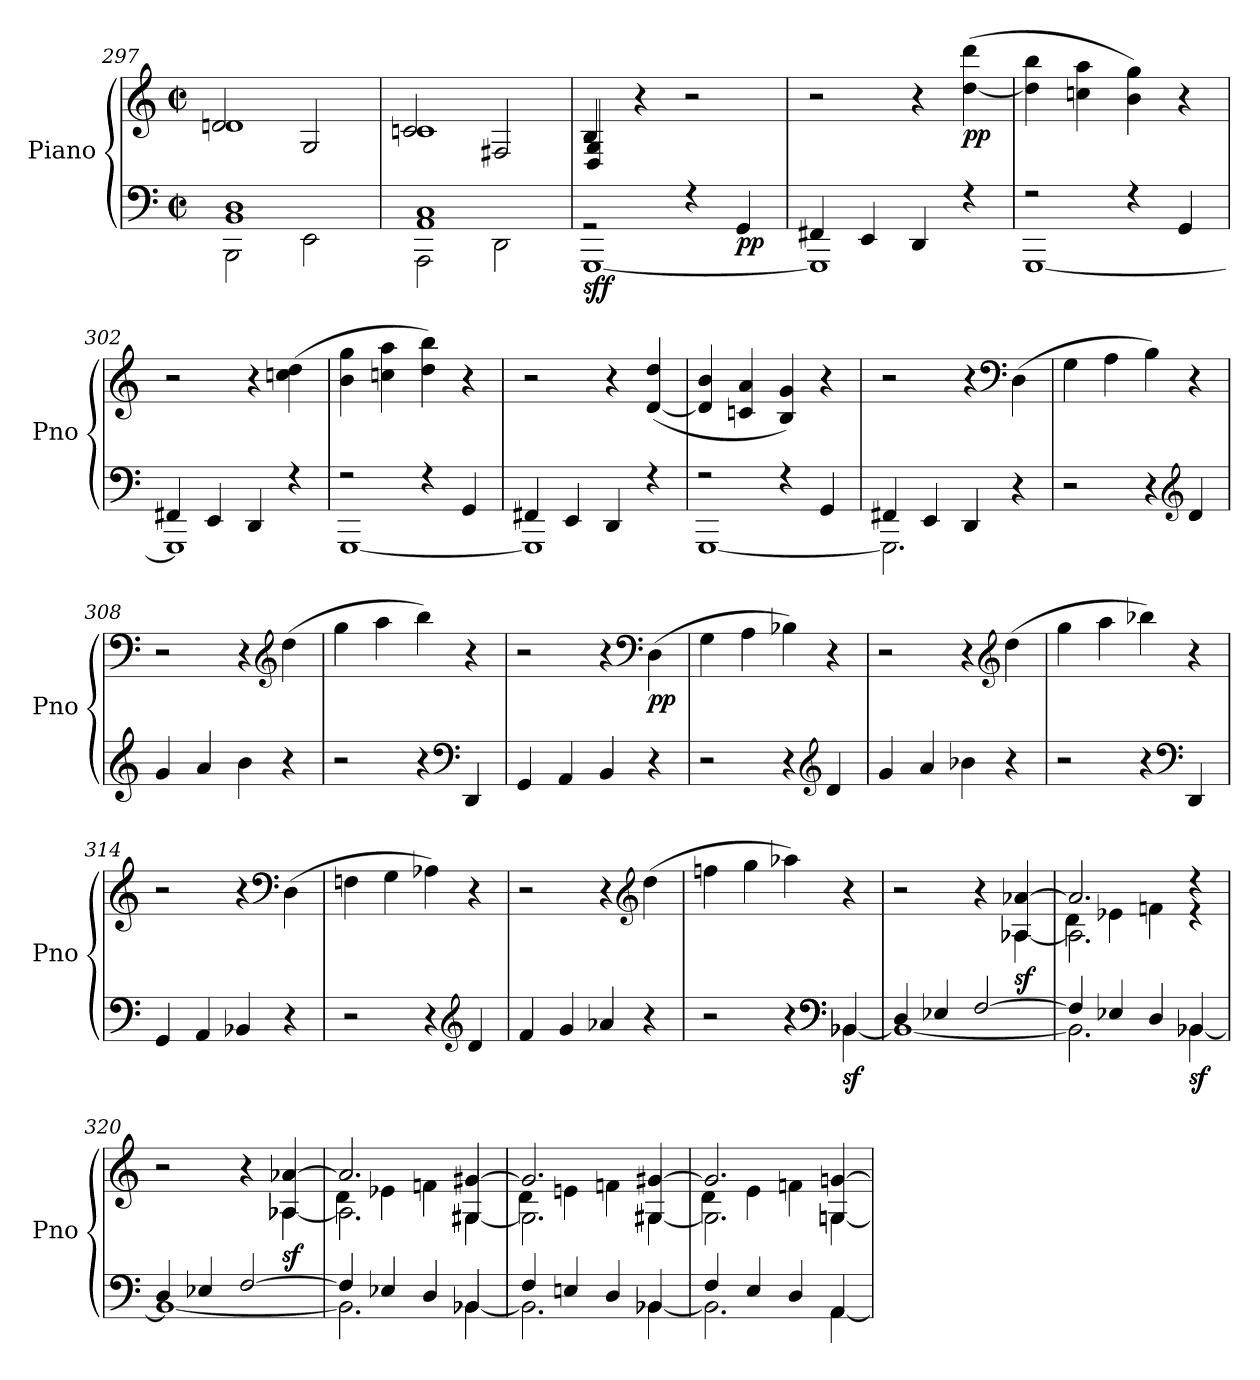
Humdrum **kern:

**kern	**kern	**dynam
*part1	*part1	*part1
*staff2	*staff1	*staff1/2
*I"Piano	*	*
*I'Pno	*	*
*clefF4	*clefG2	*
*k[]	*k[]	*
*C:	*C:	*
*M2/2	*M2/2	*
*met(c|)	*met(c|)	*
=297	=297	=297
*^	*^	*
1BB 1D	2BBB\	1dn	2d/	.
.	2EE\	.	2G/	.
=298	=298	=298	=298	=298
1AA 1C	2AAA\	1cn	2c/	.
.	2DD\	.	2F#/	.
!!LO:LB:g=z	!!
=299	=299	=299	=299	=299
!	!	!	!	!LO:DY:b=2
!	!	!	!	!LO:DY:n=1:b
2rGG	[1GGG	4B/	4D/ 4G/	sf f
.	.	4r	2.ryy	.
4r	.	2r	.	.
!	!	!	!	!LO:DY:n=2:b=2
4GG/	.	.	.	pp
*	*	*v	*v	*
=300	=300	=300	=300
4FF#X/	1GGG]	2r	.
4EE/	.	.	.
4DD/	.	4r	.
!	!	!	!LO:DY:b
4r	.	(>[4dd\ 4ddd\	pp
=301	=301	=301	=301
2r	[1GGG	4dd\] 4bb\	.
.	.	4ccn\ 4aa\	.
4r	.	4b\ 4gg\)	.
4GG/	.	4r	.
=302	=302	=302	=302
4FF#X/	1GGG]	2r	.
4EE/	.	.	.
4DD/	.	4r	.
4r	.	(>4ccn\ 4dd\	.
=303	=303	=303	=303
2r	[1GGG	4b\ 4gg\	.
.	.	4ccn\ 4aa\	.
4r	.	4dd\ 4bb\)	.
4GG/	.	4r	.
=304	=304	=304	=304
4FF#X/	1GGG]	2r	.
4EE/	.	.	.
4DD/	.	4r	.
4r	.	(<[4d/ 4dd/	.
=305	=305	=305	=305
2r	[1GGG	4d/] 4b/	.
.	.	4cn/ 4a/	.
4r	.	4B/ 4g/)	.
4GG/	.	4r	.
!!LO:LB:g=z
=306	=306	=306	=306
4FF#X/	2.GGG\]	2r	.
4EE/	.	.	.
4DD/	.	4r	.
*	*	*clefF4	*
4r	4ryy	(>4D\	.
*v	*v	*	*
=307	=307	=307
2r	4G\	.
.	4A\	.
4r	4B\)	.
*clefG2	*	*
4d/	4r	.
=308	=308	=308
4g/	2r	.
4a/	.	.
4b\	4r	.
*	*clefG2	*
4r	(>4dd\	.
=309	=309	=309
2r	4gg\	.
.	4aa\	.
4r	4bb\)	.
*clefF4	*	*
4DD/	4r	.
=310	=310	=310
4GG/	2r	.
4AA/	.	.
4BB/	4r	.
*	*clefF4	*
!	!	!LO:DY:b
4r	(>4D\	pp
=311	=311	=311
2r	4G\	.
.	4A\	.
4r	4B-X\)	.
*clefG2	*	*
4d/	4r	.
!!LO:LB:g=z
=312	=312	=312
4g/	2r	.
4a/	.	.
4b-X\	4r	.
*	*clefG2	*
4r	(>4dd\	.
=313	=313	=313
2r	4gg\	.
.	4aa\	.
4r	4bb-X\)	.
*clefF4	*	*
4DD/	4r	.
=314	=314	=314
4GG/	2r	.
4AA/	.	.
4BB-X/	4r	.
*	*clefF4	*
4r	(>4D\	.
=315	=315	=315
2r	4Fn\	.
.	4G\	.
4r	4A-X\)	.
*clefG2	*	*
4d/	4r	.
=316	=316	=316
4f/	2r	.
4g/	.	.
4a-X/	4r	.
*	*clefG2	*
4r	(>4dd\	.
=317	=317	=317
*^	*	*
2r	2.ryy	4ffn\	.
.	.	4gg\	.
4r	.	4aa-X\)	.
*clefF4	*	*	*
!	!	!	!LO:DY:b=2
4BB-X/	[4BB-\	4r	sf
!!LO:PB:g=z
=318	=318	=318	=318
*	*	*^	*
*	*	*	*^	*
4D/	1BB-_	2r	2.ryy	2.ryy	.
4E-X/	.	.	.	.	.
[2F/	.	4r	.	.	.
!	!	!	!	!	!LO:DY:b
.	.	[4a-X/	[4A-X\	4A-/	sf
=319	=319	=319	=319	=319	=319
4F/]	2.BB-\]	2.a-/]	2.A-\]	4d\	.
4E-X/	.	.	.	4e-X\	.
4D/	.	.	.	4fn\	.
!	!	!	!	!	!LO:DY:b=2
4BB-X/	[4BB-\	4rdd	4re	4ryy	sf
=320	=320	=320	=320	=320	=320
4D/	1BB-_	2r	2.ryy	2.ryy	.
4E-X/	.	.	.	.	.
[2F/	.	4r	.	.	.
!	!	!	!	!	!LO:DY:b
.	.	[4a-X/	[4A-X\	4A-/	sf
=321	=321	=321	=321	=321	=321
4F/]	2.BB-\]	2.a-/]	2.A-\]	4d\	.
4E-X/	.	.	.	4e-X\	.
4D/	.	.	.	4fn\	.
!	!	!	!	!	!LO:DY:b=2
!	!	!	!	!	!LO:DY:n=1:b
4BB-X/	[4BB-\	[4g#X/	[4G#X\	4G#/	sf sf
=322	=322	=322	=322	=322	=322
4F/	2.BB-\]	2.g#/]	2.G#\]	4d\	.
4En/	.	.	.	4en\	.
4D/	.	.	.	4fn\	.
!	!	!	!	!	!LO:DY:b=2
!	!	!	!	!	!LO:DY:n=1:b
4BB-X/	[4BB-\	[4g#X/	[4G#X\	4G#/	sf sf
=323	=323	=323	=323	=323	=323
4F/	2.BB-\]	2.g#/]	2.G#\]	4d\	.
4E/	.	.	.	4e\	.
4D/	.	.	.	4fn\	.
!	!	!	!	!	!LO:DY:b=2
!	!	!	!	!	!LO:DY:n=1:b
4AA/	[4AA\	[4gn/	[4Gn\	4Gn/	sf sf
*v	*v	*	*	*	*
*	*v	*v	*v	*
=	=	=
*-	*-	*-
